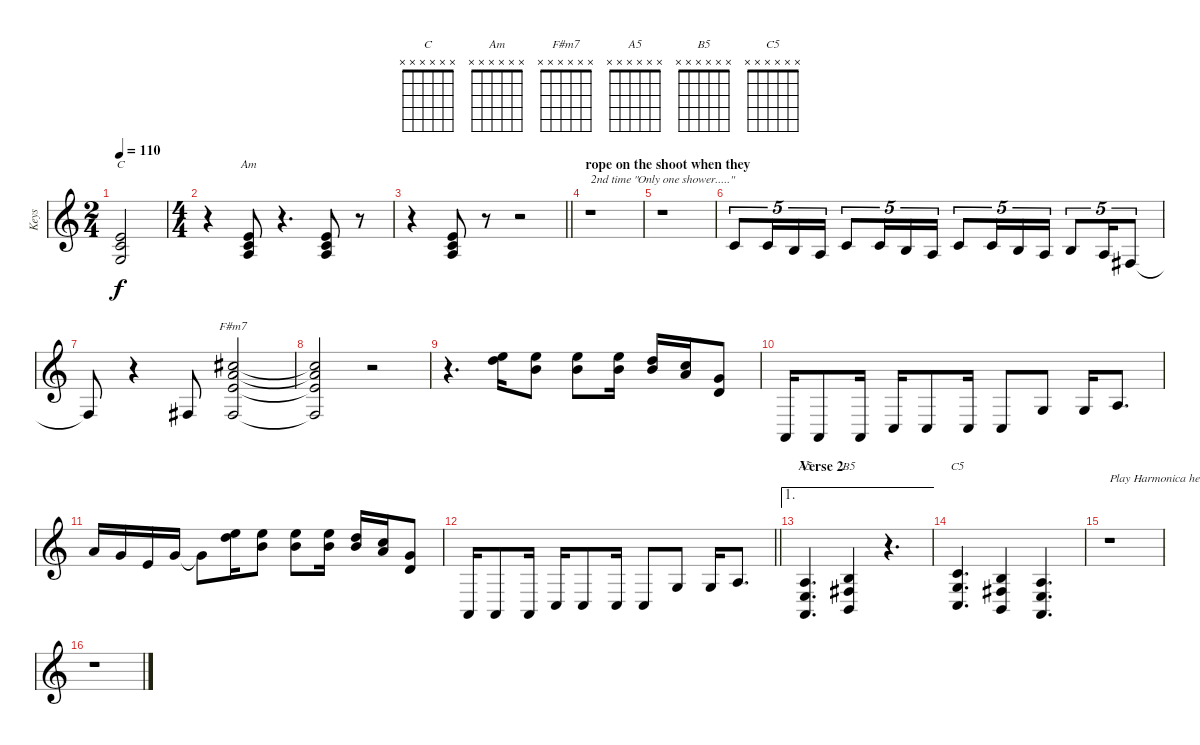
\track ("Keys" "Keys") {instrument accordion}
\staff {score}
\tuning (E4 B3 G3 D3 A2 E2) {hide}
\chord ("C" x x x x x x)
\chord ("Am" x x x x x x)
\chord ("F#m7" x x x x x x)
\chord ("A5" x x x x x x)
\chord ("B5" x x x x x x)
\chord ("C5" x x x x x x)
\ts (2 4)
\tempo 110
\clef g2
\ks c
(5.2{t} 5.3{t} 5.4{t}).2{ch "C" dy f} |
\ts (4 4)
r.4 (5.2 5.3 7.4).8{ch "Am"} r.4{d} (5.2 5.3 7.4).8 r.8 |
\barLineRight lightlight
r.4 (5.2 5.3 7.4).8 r.8 r.2 |
\section ("" "rope on the shoot when they")
r.1{txt "2nd time \"Only one shower.....\""} |
r.1 |
5.3.8{tu (5 4)} 5.3.16{tu (5 4)} 4.3.16{tu (5 4)} 2.3.16{tu (5 4)} 5.3.8{tu (5 4)} 5.3.16{tu (5 4)} 4.3.16{tu (5 4)} 2.3.16{tu (5 4)} 5.3.8{tu (5 4)} 5.3.16{tu (5 4)} 4.3.16{tu (5 4)} 2.3.16{tu (5 4)} 4.3.8{tu (5 4)} 2.3.16{tu (5 4)} 4.4.8{tu (5 4)} |
4.4{t}.8 r.4 9.5.8 (9.1 10.2 9.3 9.5).2{ch "F#m7"} |
(9.1{t} 10.2{t} 9.3{t} 9.5{t}).2 r.2 |
r.4{d} (12.1 15.2).16 (17.2 16.3).8 (17.2 16.3).8 (17.2 16.3).16 (15.2 16.3).16 (13.2 14.3).16 (12.3 12.4).8 |
5.6.16 5.6.8 5.6.16 3.5.16 3.5.8 3.5.16 3.5.8 5.4.8 5.4.16 7.4.8{d} |
14.3.16 12.3.16 14.4.16 12.3.16 12.3{t}.8 (12.1 15.2).16 (17.2 16.3).8 (17.2 16.3).8 (17.2 16.3).16 (15.2 16.3).16 (13.2 14.3).16 (12.3 12.4).8 |
\barLineRight lightlight
5.6.16 5.6.8 5.6.16 3.5.16 3.5.8 3.5.16 3.5.8 5.4.8 5.4.16 7.4.8{d} |
\ae 1
\section ("" "Verse 2")
(2.3 2.4 0.5).4{d ch "A5"} (4.3 4.4 2.5).4{ch "B5"} r.4{d} |
(5.3 5.4 3.5).4{d ch "C5"} (4.3 4.4 2.5).4 (2.3 2.4 0.5).4{d} |
r.1{txt "Play Harmonica here!"} |
r.1
